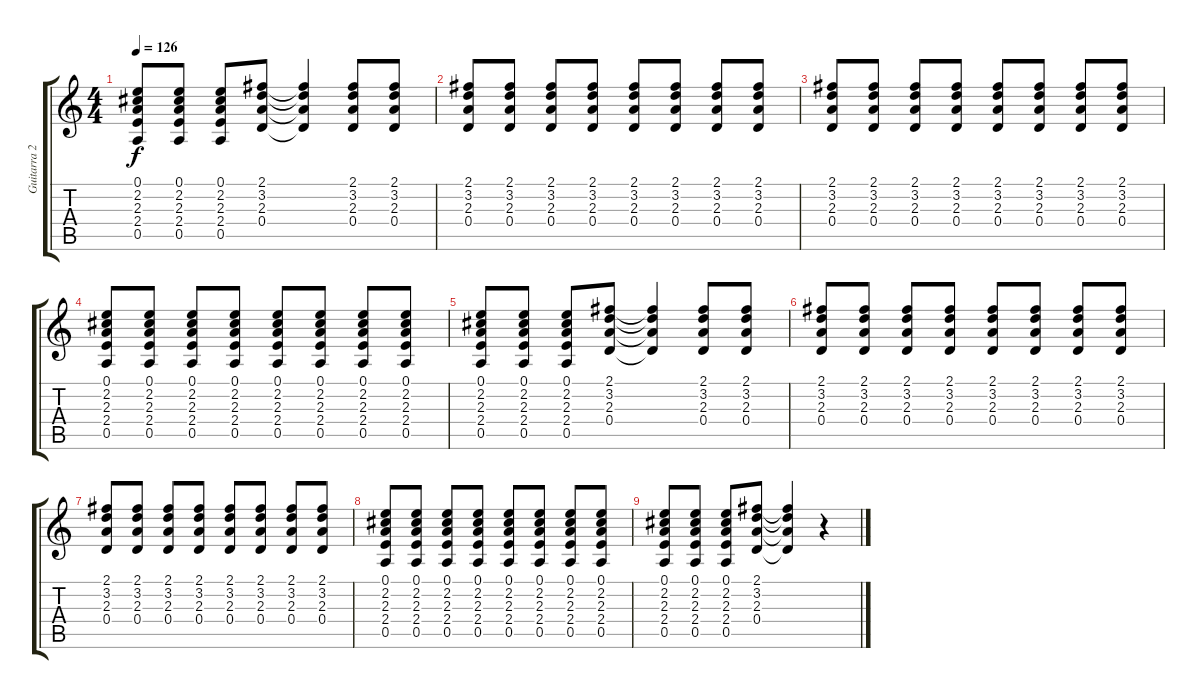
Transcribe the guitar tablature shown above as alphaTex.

\track ("Guitarra 2" "Guitarra 2") {instrument acousticguitarsteel}
\staff {score tabs}
\tuning (E4 B3 G3 D3 A2 E2) {hide}
\ts (4 4)
\tempo 126
\clef g2
\ks c
(0.1 2.2 2.3 2.4 0.5).8{dy f} (0.1 2.2 2.3 2.4 0.5).8 (0.1 2.2 2.3 2.4 0.5).8 (2.1 3.2 2.3 0.4).8 (2.1{t} 3.2{t} 2.3{t} 0.4{t}).4 (2.1 3.2 2.3 0.4).8 (2.1 3.2 2.3 0.4).8 |
(2.1 3.2 2.3 0.4).8 (2.1 3.2 2.3 0.4).8 (2.1 3.2 2.3 0.4).8 (2.1 3.2 2.3 0.4).8 (2.1 3.2 2.3 0.4).8 (2.1 3.2 2.3 0.4).8 (2.1 3.2 2.3 0.4).8 (2.1 3.2 2.3 0.4).8 |
(2.1 3.2 2.3 0.4).8 (2.1 3.2 2.3 0.4).8 (2.1 3.2 2.3 0.4).8 (2.1 3.2 2.3 0.4).8 (2.1 3.2 2.3 0.4).8 (2.1 3.2 2.3 0.4).8 (2.1 3.2 2.3 0.4).8 (2.1 3.2 2.3 0.4).8 |
(0.1 2.2 2.3 2.4 0.5).8 (0.1 2.2 2.3 2.4 0.5).8 (0.1 2.2 2.3 2.4 0.5).8 (0.1 2.2 2.3 2.4 0.5).8 (0.1 2.2 2.3 2.4 0.5).8 (0.1 2.2 2.3 2.4 0.5).8 (0.1 2.2 2.3 2.4 0.5).8 (0.1 2.2 2.3 2.4 0.5).8 |
(0.1 2.2 2.3 2.4 0.5).8 (0.1 2.2 2.3 2.4 0.5).8 (0.1 2.2 2.3 2.4 0.5).8 (2.1 3.2 2.3 0.4).8 (2.1{t} 3.2{t} 2.3{t} 0.4{t}).4 (2.1 3.2 2.3 0.4).8 (2.1 3.2 2.3 0.4).8 |
(2.1 3.2 2.3 0.4).8 (2.1 3.2 2.3 0.4).8 (2.1 3.2 2.3 0.4).8 (2.1 3.2 2.3 0.4).8 (2.1 3.2 2.3 0.4).8 (2.1 3.2 2.3 0.4).8 (2.1 3.2 2.3 0.4).8 (2.1 3.2 2.3 0.4).8 |
(2.1 3.2 2.3 0.4).8 (2.1 3.2 2.3 0.4).8 (2.1 3.2 2.3 0.4).8 (2.1 3.2 2.3 0.4).8 (2.1 3.2 2.3 0.4).8 (2.1 3.2 2.3 0.4).8 (2.1 3.2 2.3 0.4).8 (2.1 3.2 2.3 0.4).8 |
(0.1 2.2 2.3 2.4 0.5).8 (0.1 2.2 2.3 2.4 0.5).8 (0.1 2.2 2.3 2.4 0.5).8 (0.1 2.2 2.3 2.4 0.5).8 (0.1 2.2 2.3 2.4 0.5).8 (0.1 2.2 2.3 2.4 0.5).8 (0.1 2.2 2.3 2.4 0.5).8 (0.1 2.2 2.3 2.4 0.5).8 |
(0.1 2.2 2.3 2.4 0.5).8 (0.1 2.2 2.3 2.4 0.5).8 (0.1 2.2 2.3 2.4 0.5).8 (2.1 3.2 2.3 0.4).8 (2.1{t} 3.2{t} 2.3{t} 0.4{t}).4 r.4
